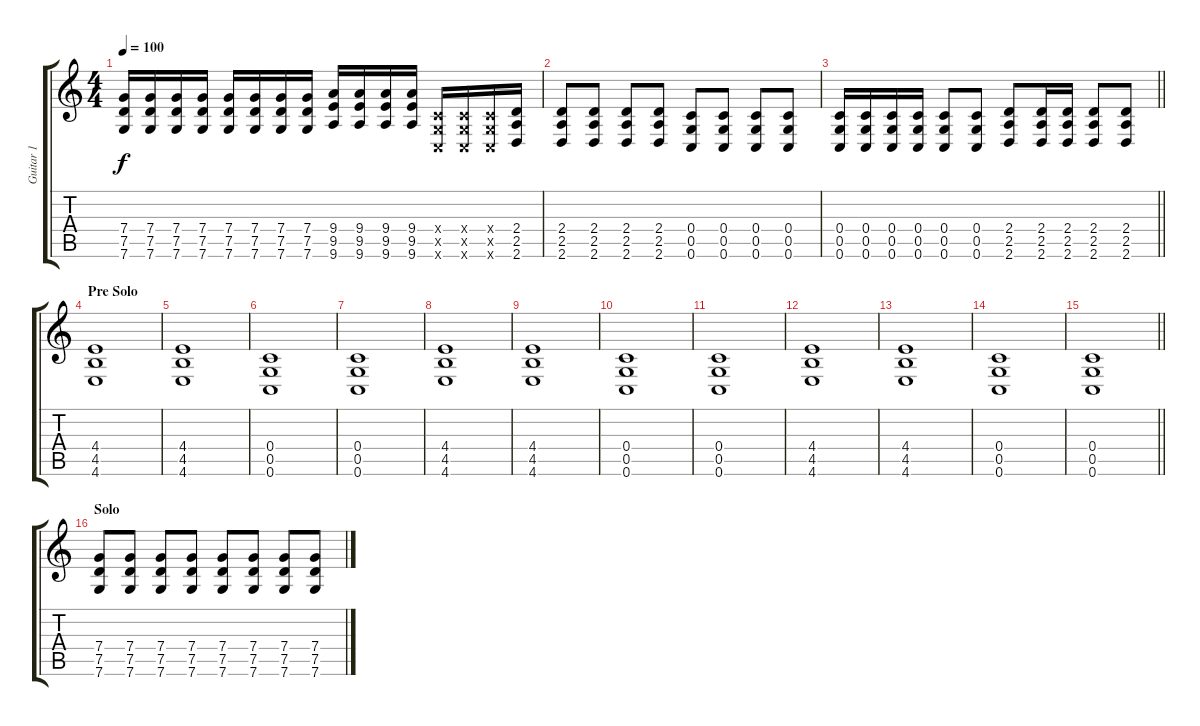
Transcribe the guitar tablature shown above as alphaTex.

\track ("Guitar 1" "Guitar 1") {instrument overdrivenguitar}
\staff {score tabs}
\tuning (D4 A3 F3 C3 G2 C2) {hide}
\ts (4 4)
\tempo 100
\clef g2
\ks c
(7.4 7.5 7.6).16{dy f} (7.4 7.5 7.6).16 (7.4 7.5 7.6).16 (7.4 7.5 7.6).16 (7.4 7.5 7.6).16 (7.4 7.5 7.6).16 (7.4 7.5 7.6).16 (7.4 7.5 7.6).16 (9.4 9.5 9.6).16 (9.4 9.5 9.6).16 (9.4 9.5 9.6).16 (9.4 9.5 9.6).16 (0.4{x} 0.5{x} 0.6{x}).16 (0.4{x} 0.5{x} 0.6{x}).16 (0.4{x} 0.5{x} 0.6{x}).16 (2.4 2.5 2.6).16 |
(2.4 2.5 2.6).8 (2.4 2.5 2.6).8 (2.4 2.5 2.6).8 (2.4 2.5 2.6).8 (0.4 0.5 0.6).8 (0.4 0.5 0.6).8 (0.4 0.5 0.6).8 (0.4 0.5 0.6).8 |
\barLineRight lightlight
(0.4 0.5 0.6).16 (0.4 0.5 0.6).16 (0.4 0.5 0.6).16 (0.4 0.5 0.6).16 (0.4 0.5 0.6).8 (0.4 0.5 0.6).8 (2.4 2.5 2.6).8 (2.4 2.5 2.6).16 (2.4 2.5 2.6).16 (2.4 2.5 2.6).8 (2.4 2.5 2.6).8 |
\section ("" "Pre Solo")
(4.4 4.5 4.6).1 |
(4.4 4.5 4.6).1 |
(0.4 0.5 0.6).1 |
(0.4 0.5 0.6).1 |
(4.4 4.5 4.6).1 |
(4.4 4.5 4.6).1 |
(0.4 0.5 0.6).1 |
(0.4 0.5 0.6).1 |
(4.4 4.5 4.6).1 |
(4.4 4.5 4.6).1 |
(0.4 0.5 0.6).1 |
\barLineRight lightlight
(0.4 0.5 0.6).1 |
\section ("" "Solo")
(7.4 7.5 7.6).8 (7.4 7.5 7.6).8 (7.4 7.5 7.6).8 (7.4 7.5 7.6).8 (7.4 7.5 7.6).8 (7.4 7.5 7.6).8 (7.4 7.5 7.6).8 (7.4 7.5 7.6).8
